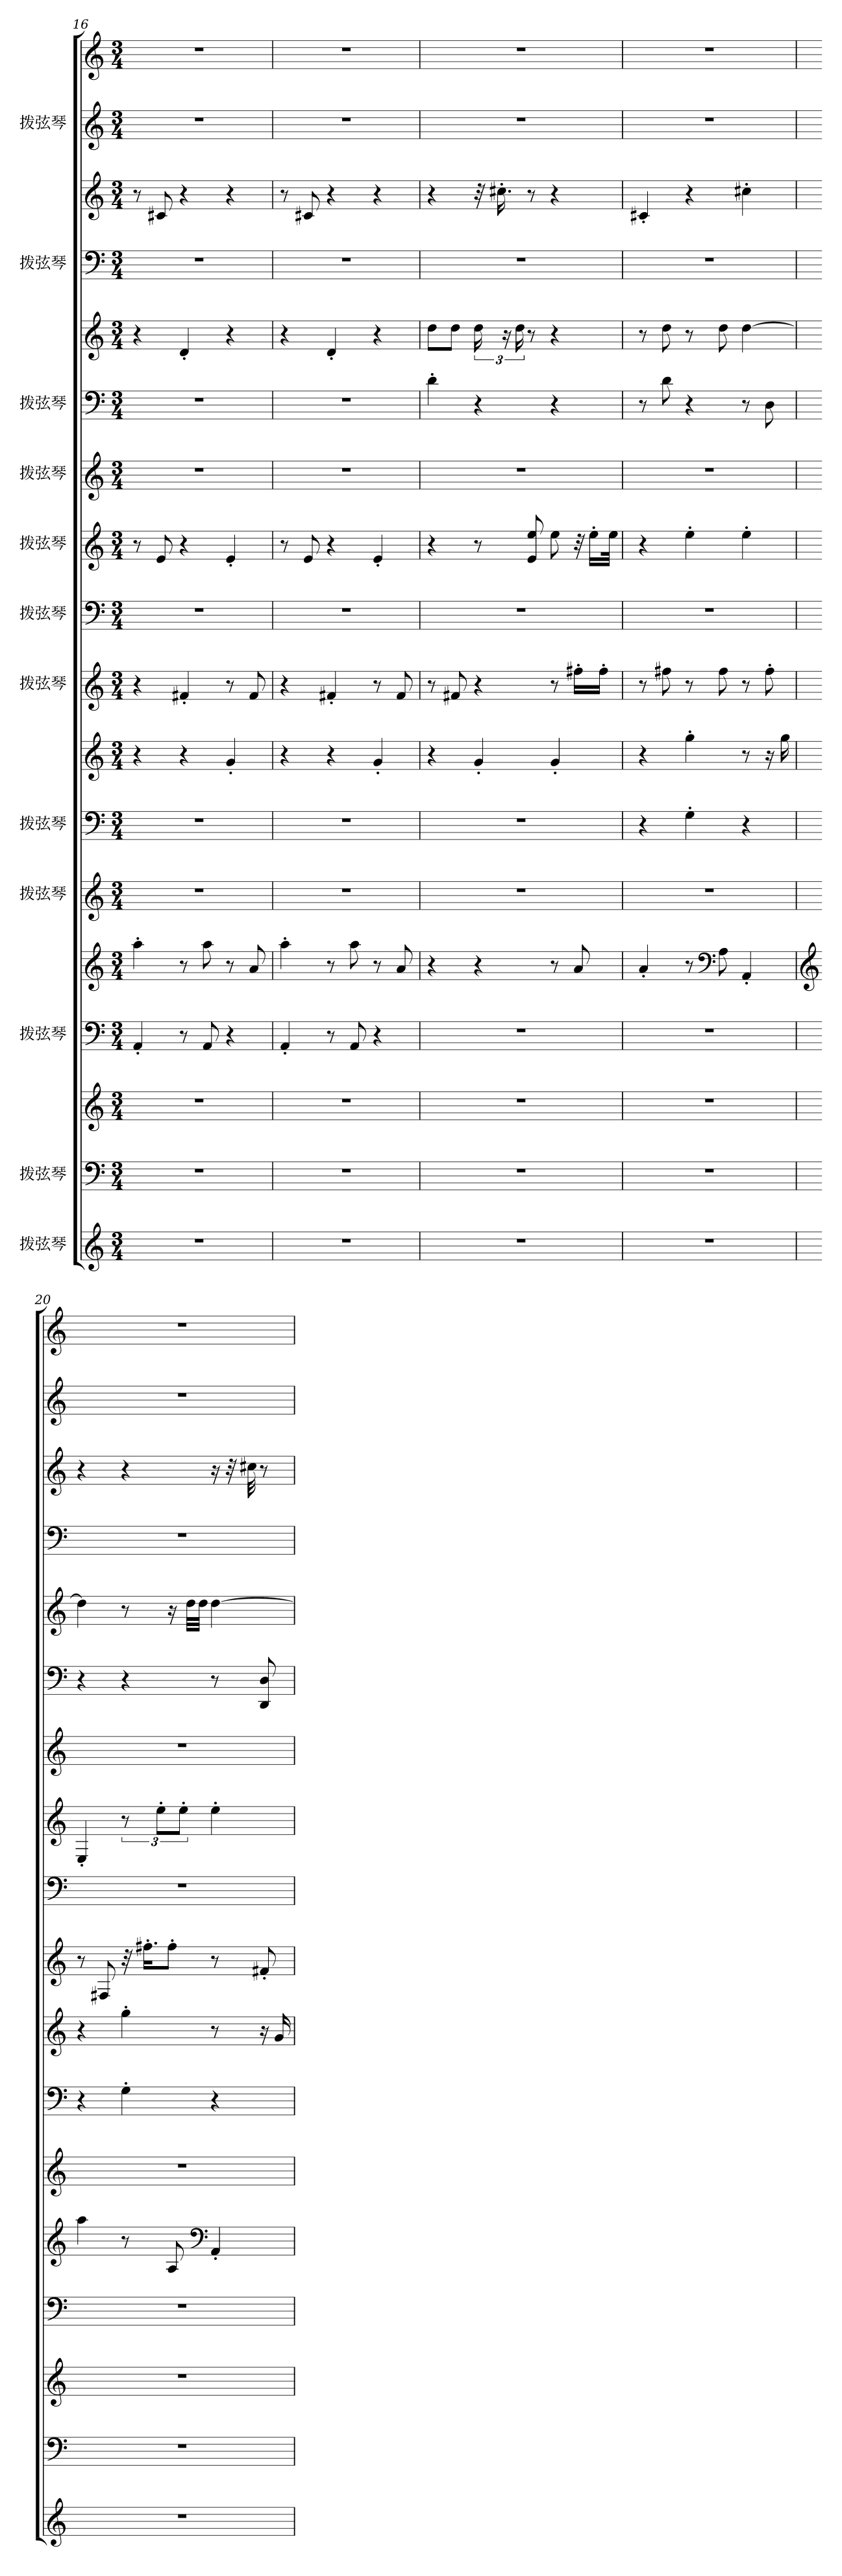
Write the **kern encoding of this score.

**kern	**kern	**kern	**kern	**kern	**kern	**kern	**kern	**kern	**kern	**kern	**kern	**kern	**kern	**kern	**kern	**kern	**kern
*part12	*part11	*part11	*part10	*part10	*part9	*part8	*part8	*part7	*part6	*part5	*part4	*part3	*part3	*part2	*part2	*part1	*part1
*staff18	*staff17	*staff16	*staff15	*staff14	*staff13	*staff12	*staff11	*staff10	*staff9	*staff8	*staff7	*staff6	*staff5	*staff4	*staff3	*staff2	*staff1
*I"拨弦琴	*I"拨弦琴	*	*I"拨弦琴	*	*I"拨弦琴	*I"拨弦琴	*	*I"拨弦琴	*I"拨弦琴	*I"拨弦琴	*I"拨弦琴	*I"拨弦琴	*	*I"拨弦琴	*	*I"拨弦琴	*
!!LO:PB:g=z
*clefG2	*clefF4	*clefG2	*clefF4	*clefG2	*clefG2	*clefF4	*clefG2	*clefG2	*clefF4	*clefG2	*clefG2	*clefF4	*clefG2	*clefF4	*clefG2	*clefG2	*clefG2
*k[]	*k[]	*k[]	*k[]	*k[]	*k[]	*k[]	*k[]	*k[]	*k[]	*k[]	*k[]	*k[]	*k[]	*k[]	*k[]	*k[]	*k[]
*M3/4	*M3/4	*M3/4	*M3/4	*M3/4	*M3/4	*M3/4	*M3/4	*M3/4	*M3/4	*M3/4	*M3/4	*M3/4	*M3/4	*M3/4	*M3/4	*M3/4	*M3/4
=16	=16	=16	=16	=16	=16	=16	=16	=16	=16	=16	=16	=16	=16	=16	=16	=16	=16
2.r	2.r	2.r	4AA'/	4aa'\	2.r	2.r	4r	4r	2.r	8r	2.r	2.r	4r	2.r	8r	2.r	2.r
.	.	.	.	.	.	.	.	.	.	8e/	.	.	.	.	8c#X/	.	.
.	.	.	8r	8r	.	.	4r	4f#X'/	.	4r	.	.	4d'/	.	4r	.	.
.	.	.	8AA/	8aa\	.	.	.	.	.	.	.	.	.	.	.	.	.
.	.	.	4r	8r	.	.	4g'/	8r	.	4e'/	.	.	4r	.	4r	.	.
.	.	.	.	8a/	.	.	.	8f#/	.	.	.	.	.	.	.	.	.
=17	=17	=17	=17	=17	=17	=17	=17	=17	=17	=17	=17	=17	=17	=17	=17	=17	=17
2.r	2.r	2.r	4AA'/	4aa'\	2.r	2.r	4r	4r	2.r	8r	2.r	2.r	4r	2.r	8r	2.r	2.r
.	.	.	.	.	.	.	.	.	.	8e/	.	.	.	.	8c#X/	.	.
.	.	.	8r	8r	.	.	4r	4f#X'/	.	4r	.	.	4d'/	.	4r	.	.
.	.	.	8AA/	8aa\	.	.	.	.	.	.	.	.	.	.	.	.	.
.	.	.	4r	8r	.	.	4g'/	8r	.	4e'/	.	.	4r	.	4r	.	.
.	.	.	.	8a/	.	.	.	8f#/	.	.	.	.	.	.	.	.	.
=18	=18	=18	=18	=18	=18	=18	=18	=18	=18	=18	=18	=18	=18	=18	=18	=18	=18
2.r	2.r	2.r	2.r	4r	2.r	2.r	4r	8r	2.r	4r	2.r	4d'\	8dd\L	2.r	4r	2.r	2.r
.	.	.	.	.	.	.	.	8f#X/	.	.	.	.	8dd\J	.	.	.	.
.	.	.	.	4r	.	.	4g'/	4r	.	8r	.	4r	24dd\	.	32r	.	.
.	.	.	.	.	.	.	.	.	.	.	.	.	.	.	16.cc#X'\	.	.
.	.	.	.	.	.	.	.	.	.	.	.	.	24r	.	.	.	.
.	.	.	.	.	.	.	.	.	.	.	.	.	24dd\	.	.	.	.
.	.	.	.	.	.	.	.	.	.	8e/ 8ee/	.	.	8r	.	8r	.	.
.	.	.	.	8r	.	.	4g'/	8r	.	8ee\	.	4r	4r	.	4r	.	.
.	.	.	.	8a/	.	.	.	16ff#X'\LL	.	32r	.	.	.	.	.	.	.
.	.	.	.	.	.	.	.	.	.	16ee'\LL	.	.	.	.	.	.	.
.	.	.	.	.	.	.	.	16ff#'\JJ	.	.	.	.	.	.	.	.	.
.	.	.	.	.	.	.	.	.	.	32ee\JJk	.	.	.	.	.	.	.
=19	=19	=19	=19	=19	=19	=19	=19	=19	=19	=19	=19	=19	=19	=19	=19	=19	=19
2.r	2.r	2.r	2.r	4a'/	2.r	4r	4r	8r	2.r	4r	2.r	8r	8r	2.r	4c#X'/	2.r	2.r
.	.	.	.	.	.	.	.	8ff#X\	.	.	.	8d\	8dd\	.	.	.	.
.	.	.	.	8r	.	4G'\	4gg'\	8r	.	4ee'\	.	4r	8r	.	4r	.	.
*	*	*	*	*clefF4	*	*	*	*	*	*	*	*	*	*	*	*	*
.	.	.	.	8A\	.	.	.	8ff#\	.	.	.	.	8dd\	.	.	.	.
.	.	.	.	4AA'/	.	4r	8r	8r	.	4ee'\	.	8r	[4dd\	.	4cc#X'\	.	.
.	.	.	.	.	.	.	16r	8ff#'\	.	.	.	8D\	.	.	.	.	.
.	.	.	.	.	.	.	16gg\	.	.	.	.	.	.	.	.	.	.
!!LO:PB:g=z
=20	=20	=20	=20	=20	=20	=20	=20	=20	=20	=20	=20	=20	=20	=20	=20	=20	=20
*	*	*	*	*clefG2	*	*	*	*	*	*	*	*	*	*	*	*	*
2.r	2.r	2.r	2.r	4aa\	2.r	4r	4r	8r	2.r	4E'/	2.r	4r	4dd\]	2.r	4r	2.r	2.r
.	.	.	.	.	.	.	.	8F#X/	.	.	.	.	.	.	.	.	.
.	.	.	.	8r	.	4G'\	4gg'\	32r	.	12r	.	4r	8r	.	4r	.	.
.	.	.	.	.	.	.	.	16.ff#X'\KL	.	.	.	.	.	.	.	.	.
.	.	.	.	.	.	.	.	.	.	12ee'\L	.	.	.	.	.	.	.
.	.	.	.	8A/	.	.	.	8ff#'\J	.	.	.	.	16r	.	.	.	.
.	.	.	.	.	.	.	.	.	.	12ee'\J	.	.	.	.	.	.	.
.	.	.	.	.	.	.	.	.	.	.	.	.	32dd\LLL	.	.	.	.
.	.	.	.	.	.	.	.	.	.	.	.	.	32dd\JJJ	.	.	.	.
*	*	*	*	*clefF4	*	*	*	*	*	*	*	*	*	*	*	*	*
.	.	.	.	4AA'/	.	4r	8r	8r	.	4ee'\	.	8r	[4dd\	.	16r	.	.
.	.	.	.	.	.	.	.	.	.	.	.	.	.	.	32r	.	.
.	.	.	.	.	.	.	.	.	.	.	.	.	.	.	32cc#X\	.	.
.	.	.	.	.	.	.	16r	8f#X'/	.	.	.	8DD/ 8D/	.	.	8r	.	.
.	.	.	.	.	.	.	16g/	.	.	.	.	.	.	.	.	.	.
=	=	=	=	=	=	=	=	=	=	=	=	=	=	=	=	=	=
*-	*-	*-	*-	*-	*-	*-	*-	*-	*-	*-	*-	*-	*-	*-	*-	*-	*-
